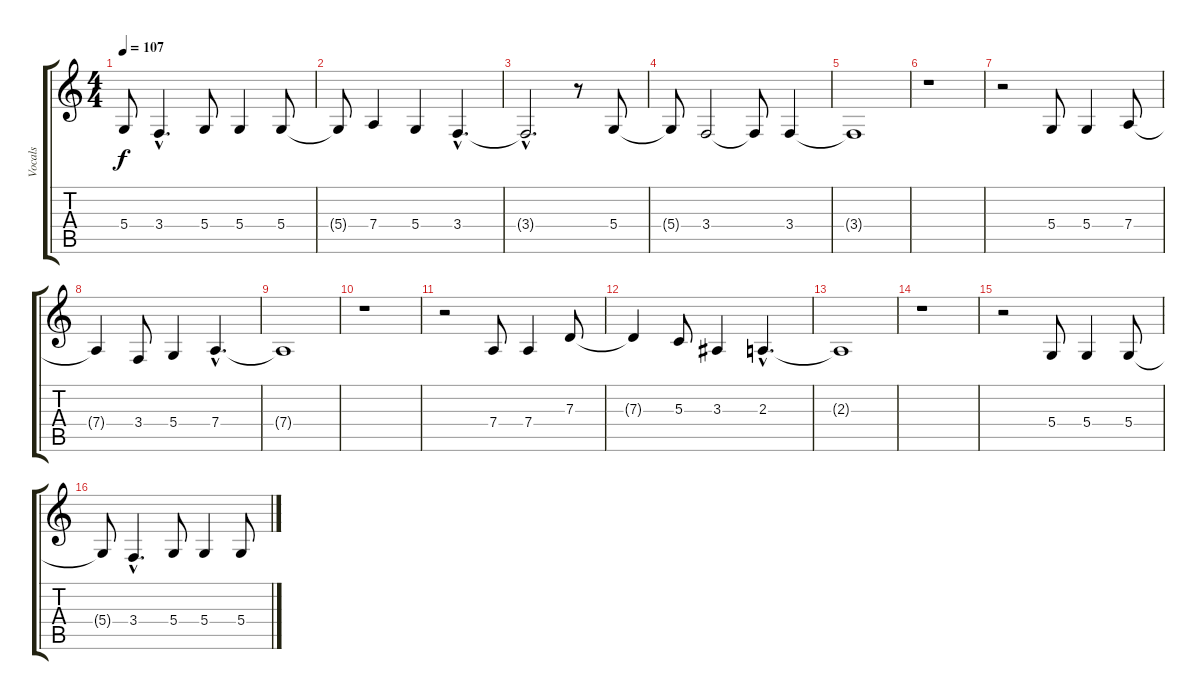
\track ("Vocals" "Vocals") {instrument acousticgrandpiano}
\staff {score tabs}
\tuning (E4 B3 G3 D3 A2 E2) {hide}
\ts (4 4)
\tempo 107
\clef g2
\ks c
5.4{t}.8{dy f} 3.4{hac}.4{d} 5.4.8 5.4.4 5.4.8 |
5.4{t}.8 7.4.4 5.4.4 3.4{hac}.4{d} |
3.4{hac t}.2{d} r.8 5.4.8 |
5.4{t}.8 3.4.2 3.4{t}.8 3.4.4 |
3.4{t}.1 |
r.1 |
r.2 5.4.8 5.4.4 7.4.8 |
7.4{t}.4 3.4.8 5.4.4 7.4{hac}.4{d} |
7.4{t}.1 |
r.1 |
r.2 7.4.8 7.4.4 7.3.8 |
7.3{t}.4 5.3.8 3.3.4 2.3{hac}.4{d} |
2.3{t}.1 |
r.1 |
r.2 5.4.8 5.4.4 5.4.8 |
5.4{t}.8 3.4{hac}.4{d} 5.4.8 5.4.4 5.4.8
